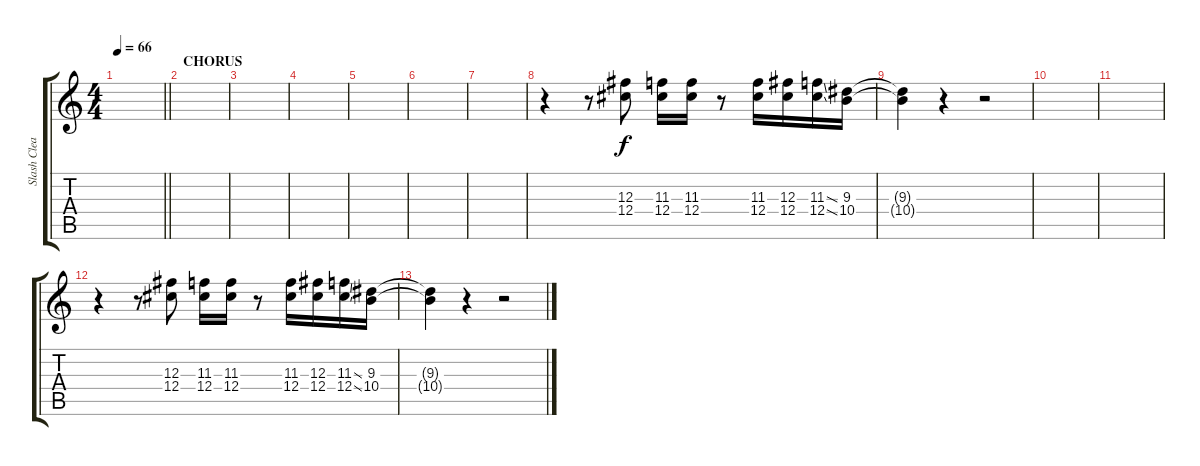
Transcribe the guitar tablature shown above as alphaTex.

\track ("Slash Clean" "Slash Clea") {instrument overdrivenguitar}
\staff {score tabs}
\tuning (Eb4 Bb3 Gb3 Db3 Ab2 Eb2) {hide}
\ts (4 4)
\tempo 66
\clef g2
\barLineRight lightlight
\ks c
|
\section ("" "CHORUS")
|
|
|
|
|
|
r.4 r.8 (12.3 12.4).8 (11.3 12.4).16 (11.3 12.4).16 r.8 (11.3 12.4).16 (12.3 12.4).16 (11.3{ss} 12.4{ss}).16 (9.3 10.4).16 |
(9.3{t} 10.4{t}).4 r.4 r.2 |
|
|
r.4 r.8 (12.3 12.4).8 (11.3 12.4).16 (11.3 12.4).16 r.8 (11.3 12.4).16 (12.3 12.4).16 (11.3{ss} 12.4{ss}).16 (9.3 10.4).16 |
(9.3{t} 10.4{t}).4 r.4 r.2
